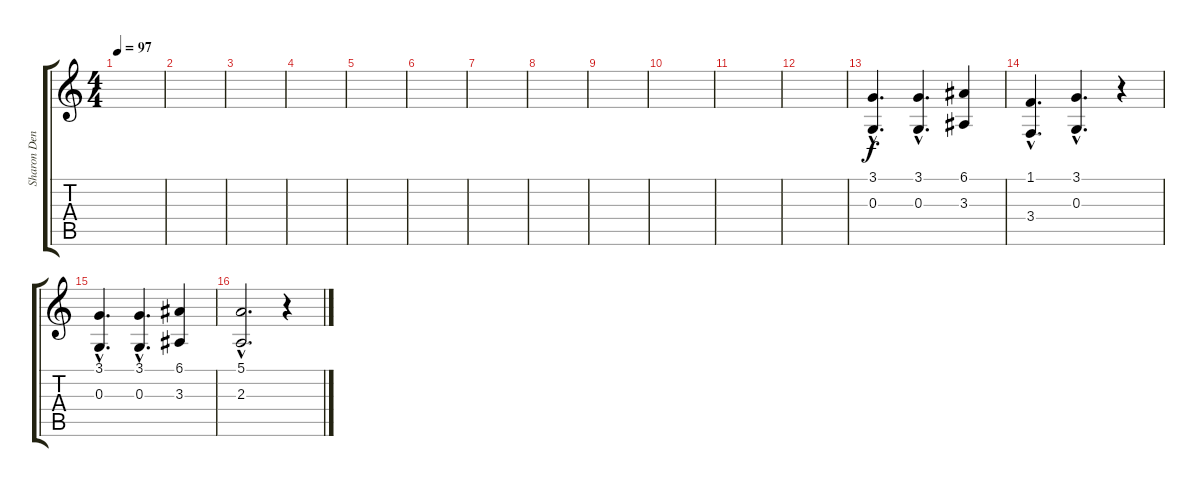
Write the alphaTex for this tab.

\track ("Sharon Den Adel (Vocal)" "Sharon Den") {instrument lead2sawtooth}
\staff {score tabs}
\tuning (E4 B3 G3 D3 A2 E2) {hide}
\ts (4 4)
\tempo 97
\clef g2
\ks c
|
|
|
|
|
|
|
|
|
|
|
|
(3.1{hac} 0.3{hac}).4{d} (3.1{hac} 0.3{hac}).4{d} (6.1 3.3).4 |
(1.1{hac} 3.4{hac}).4{d} (3.1{hac} 0.3{hac}).4{d} r.4 |
(3.1{hac} 0.3{hac}).4{d} (3.1{hac} 0.3{hac}).4{d} (6.1 3.3).4 |
(5.1{hac} 2.3{hac}).2{d} r.4
